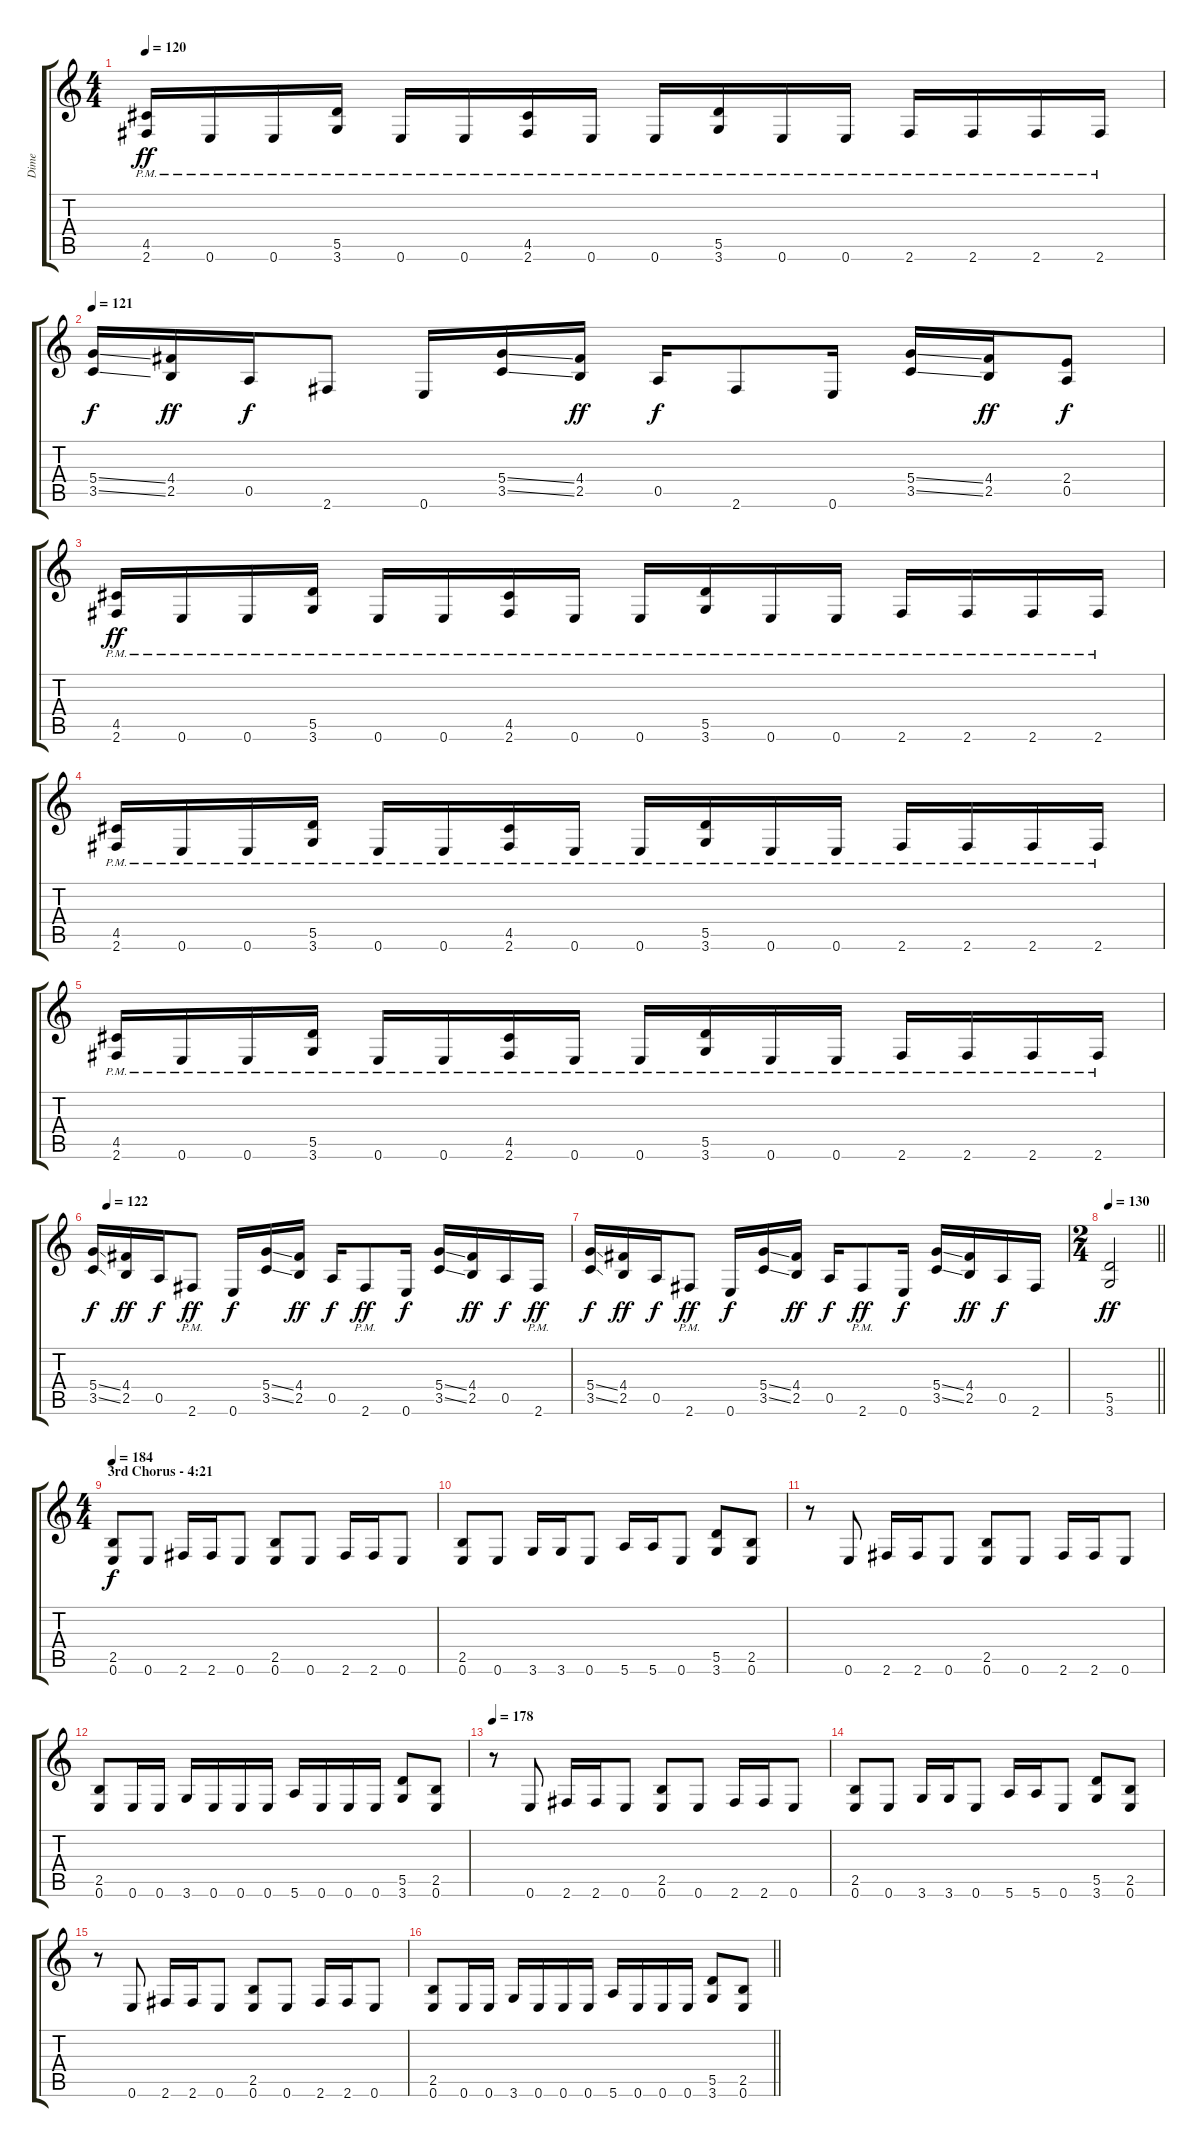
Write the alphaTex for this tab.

\track ("Dime" "Dime") {instrument distortionguitar}
\staff {score tabs}
\tuning (E4 B3 G3 D3 A2 E2) {hide}
\ts (4 4)
\tempo 120
\clef g2
\ks c
(4.5{pm} 2.6{pm}).16{dy ff} 0.6{pm}.16 0.6{pm}.16 (5.5{pm} 3.6{pm}).16 0.6{pm}.16 0.6{pm}.16 (4.5{pm} 2.6{pm}).16 0.6{pm}.16 0.6{pm}.16 (5.5{pm} 3.6{pm}).16 0.6{pm}.16 0.6{pm}.16 2.6{pm}.16 2.6{pm}.16 2.6{pm}.16 2.6{pm}.16 |
\tempo 121
(5.4{ss} 3.5{ss}).16{dy f} (4.4 2.5).16{dy ff} 0.5.16{dy f} 2.6.8 0.6.16 (5.4{ss} 3.5{ss}).16 (4.4 2.5).16{dy ff} 0.5.16{dy f} 2.6.8 0.6.16 (5.4{ss} 3.5{ss}).16 (4.4 2.5).16{dy ff} (2.4 0.5).8{dy f} |
(4.5{pm} 2.6{pm}).16{dy ff} 0.6{pm}.16 0.6{pm}.16 (5.5{pm} 3.6{pm}).16 0.6{pm}.16 0.6{pm}.16 (4.5{pm} 2.6{pm}).16 0.6{pm}.16 0.6{pm}.16 (5.5{pm} 3.6{pm}).16 0.6{pm}.16 0.6{pm}.16 2.6{pm}.16 2.6{pm}.16 2.6{pm}.16 2.6{pm}.16 |
(4.5{pm} 2.6{pm}).16 0.6{pm}.16 0.6{pm}.16 (5.5{pm} 3.6{pm}).16 0.6{pm}.16 0.6{pm}.16 (4.5{pm} 2.6{pm}).16 0.6{pm}.16 0.6{pm}.16 (5.5{pm} 3.6{pm}).16 0.6{pm}.16 0.6{pm}.16 2.6{pm}.16 2.6{pm}.16 2.6{pm}.16 2.6{pm}.16 |
(4.5{pm} 2.6{pm}).16 0.6{pm}.16 0.6{pm}.16 (5.5{pm} 3.6{pm}).16 0.6{pm}.16 0.6{pm}.16 (4.5{pm} 2.6{pm}).16 0.6{pm}.16 0.6{pm}.16 (5.5{pm} 3.6{pm}).16 0.6{pm}.16 0.6{pm}.16 2.6{pm}.16 2.6{pm}.16 2.6{pm}.16 2.6{pm}.16 |
\tempo (122 0.03125)
(5.4{ss} 3.5{ss}).16{dy f} (4.4 2.5).16{dy ff} 0.5.16{dy f} 2.6{pm}.8{dy ff} 0.6.16{dy f} (5.4{ss} 3.5{ss}).16 (4.4 2.5).16{dy ff} 0.5.16{dy f} 2.6{pm}.8{dy ff} 0.6.16{dy f} (5.4{ss} 3.5{ss}).16 (4.4 2.5).16{dy ff} 0.5.16{dy f} 2.6{pm}.16{dy ff} |
(5.4{ss} 3.5{ss}).16{dy f} (4.4 2.5).16{dy ff} 0.5.16{dy f} 2.6{pm}.8{dy ff} 0.6.16{dy f} (5.4{ss} 3.5{ss}).16 (4.4 2.5).16{dy ff} 0.5.16{dy f} 2.6{pm}.8{dy ff} 0.6.16{dy f} (5.4{ss} 3.5{ss}).16 (4.4 2.5).16{dy ff} 0.5.16{dy f} 2.6.16 |
\ts (2 4)
\tempo 130
\barLineRight lightlight
(5.5 3.6).2{dy ff} |
\ts (4 4)
\section ("" "3rd Chorus - 4:21")
\tempo 184
(2.5 0.6).8{dy f} 0.6.8 2.6.16 2.6.16 0.6.8 (2.5 0.6).8 0.6.8 2.6.16 2.6.16 0.6.8 |
(2.5 0.6).8 0.6.8 3.6.16 3.6.16 0.6.8 5.6.16 5.6.16 0.6.8 (5.5 3.6).8 (2.5 0.6).8 |
r.8 0.6.8 2.6.16 2.6.16 0.6.8 (2.5 0.6).8 0.6.8 2.6.16 2.6.16 0.6.8 |
(2.5 0.6).8 0.6.16 0.6.16 3.6.16 0.6.16 0.6.16 0.6.16 5.6.16 0.6.16 0.6.16 0.6.16 (5.5 3.6).8 (2.5 0.6).8 |
\tempo 178
r.8 0.6.8 2.6.16 2.6.16 0.6.8 (2.5 0.6).8 0.6.8 2.6.16 2.6.16 0.6.8 |
(2.5 0.6).8 0.6.8 3.6.16 3.6.16 0.6.8 5.6.16 5.6.16 0.6.8 (5.5 3.6).8 (2.5 0.6).8 |
r.8 0.6.8 2.6.16 2.6.16 0.6.8 (2.5 0.6).8 0.6.8 2.6.16 2.6.16 0.6.8 |
\barLineRight lightlight
(2.5 0.6).8 0.6.16 0.6.16 3.6.16 0.6.16 0.6.16 0.6.16 5.6.16 0.6.16 0.6.16 0.6.16 (5.5 3.6).8 (2.5 0.6).8
